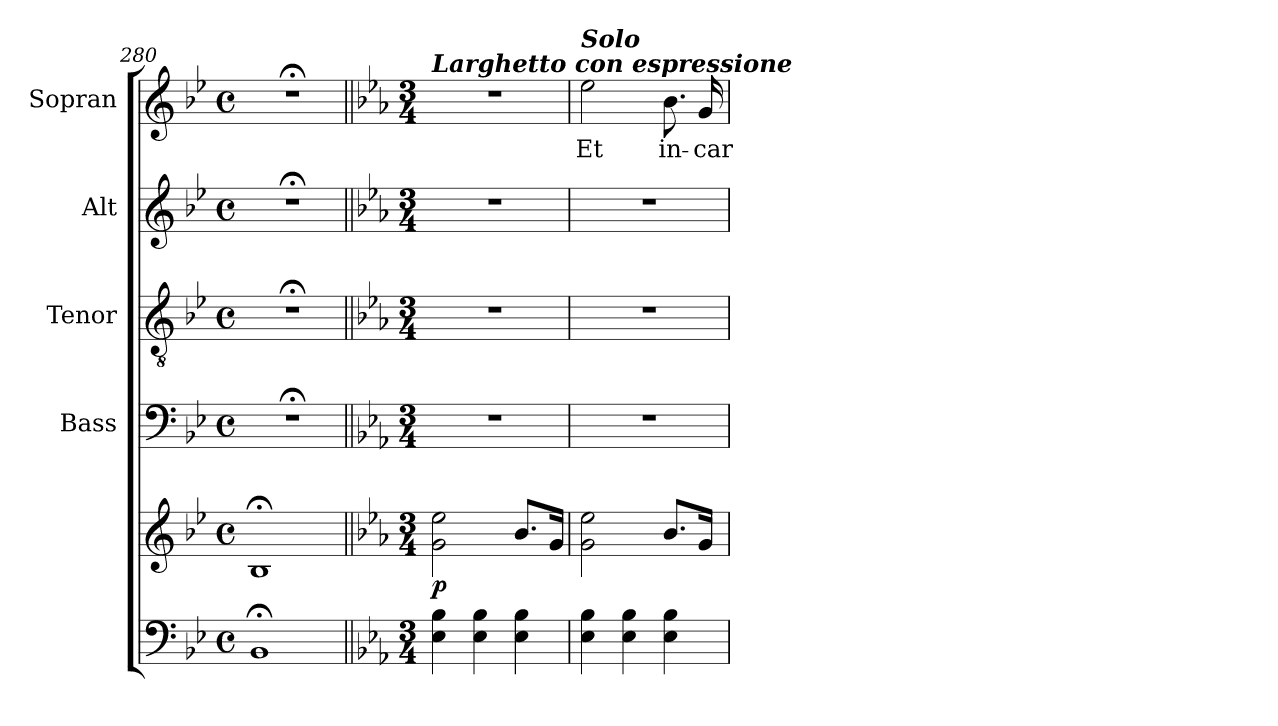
**kern	**kern	**dynam	**kern	**kern	**kern	**kern	**text
*part5	*part5	*part5	*part4	*part3	*part2	*part1	*part1
*staff6	*staff5	*staff5/6	*staff4	*staff3	*staff2	*staff1	*staff1
*	*	*	*I"Bass	*I"Tenor	*I"Alt	*I"Sopran	*
*	*	*	*I'B.	*I'T.	*I'A.	*I'S.	*
*clefF4	*clefG2	*	*clefF4	*clefGv2	*clefG2	*clefG2	*
*k[b-e-]	*k[b-e-]	*	*k[b-e-]	*k[b-e-]	*k[b-e-]	*k[b-e-]	*
*B-:	*B-:	*	*B-:	*B-:	*B-:	*B-:	*
*M4/4	*M4/4	*	*M4/4	*M4/4	*M4/4	*M4/4	*
*met(c)	*met(c)	*	*met(c)	*met(c)	*met(c)	*met(c)	*
=280	=280	=280	=280	=280	=280	=280	=280
1BB-;<	1B-;<	.	1r;<	1r;<	1r;<	1r;<	.
=281||	=281||	=281||	=281||	=281||	=281||	=281||	=281||
*k[b-e-a-]	*k[b-e-a-]	*	*k[b-e-a-]	*k[b-e-a-]	*k[b-e-a-]	*k[b-e-a-]	*
*E-:	*E-:	*	*E-:	*E-:	*E-:	*E-:	*
*M3/4	*M3/4	*	*M3/4	*M3/4	*M3/4	*M3/4	*
!	!	!	!	!	!	!LO:TX:a:Bi:t=Larghetto con espressione	!
!	!	!LO:DY:b	!	!	!	!	!
4E-\ 4B-\	2g\ 2ee-\	p	2.r	2.r	2.r	2.r	.
4E-\ 4B-\	.	.	.	.	.	.	.
4E-\ 4B-\	8.b-/L	.	.	.	.	.	.
.	16g/Jk	.	.	.	.	.	.
=282	=282	=282	=282	=282	=282	=282	=282
!	!	!	!	!	!	!LO:TX:a:Bi:t=Solo	!
!	!	!	!	!	!	!	!LO:LY:b
4E-\ 4B-\	2g\ 2ee-\	.	2.r	2.r	2.r	2ee-\	Et
4E-\ 4B-\	.	.	.	.	.	.	.
!	!	!	!	!	!	!	!LO:LY:b
4E-\ 4B-\	8.b-/L	.	.	.	.	8.b-\	in-
!	!	!	!	!	!	!	!LO:LY:b
.	16g/Jk	.	.	.	.	16g/	-car-
=	=	=	=	=	=	=	=
*-	*-	*-	*-	*-	*-	*-	*-
